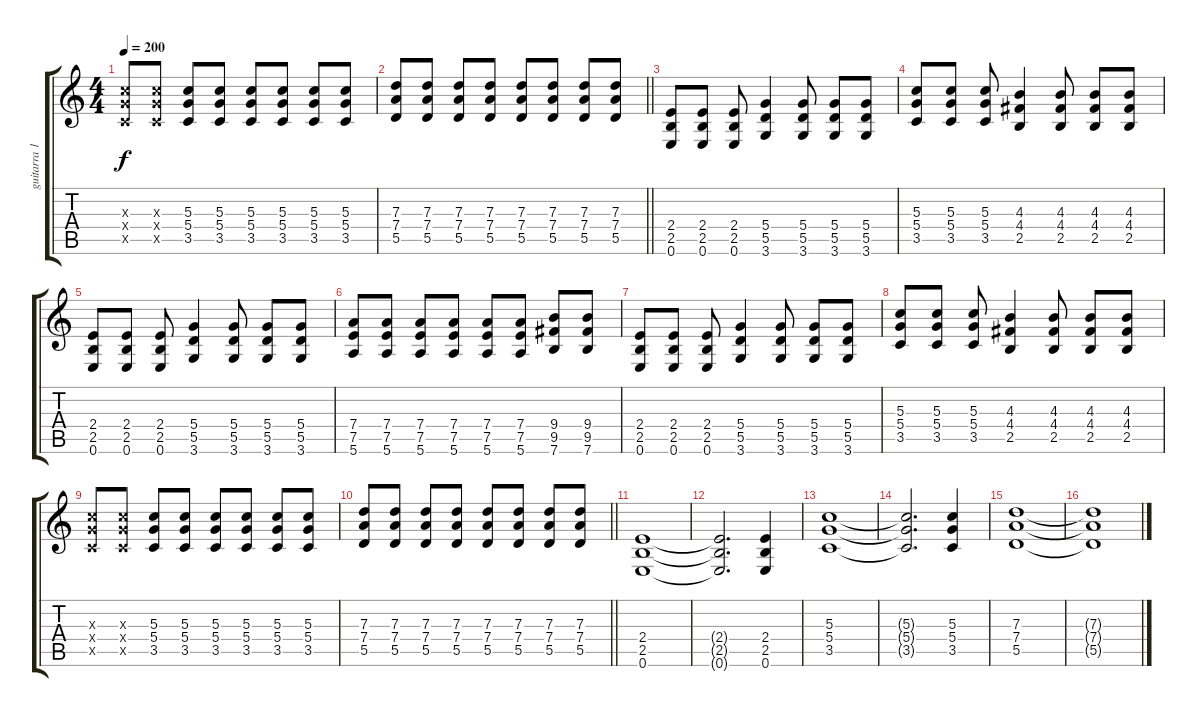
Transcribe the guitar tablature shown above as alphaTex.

\track ("guitarra 1" "guitarra 1") {instrument distortionguitar}
\staff {score tabs}
\tuning (E4 B3 G3 D3 A2 E2) {hide}
\ts (4 4)
\tempo 200
\clef g2
\ks c
(5.3{x} 5.4{x} 3.5{x}).8{dy f} (5.3{x} 5.4{x} 3.5{x}).8 (5.3 5.4 3.5).8 (5.3 5.4 3.5).8 (5.3 5.4 3.5).8 (5.3 5.4 3.5).8 (5.3 5.4 3.5).8 (5.3 5.4 3.5).8 |
\barLineRight lightlight
(7.3 7.4 5.5).8 (7.3 7.4 5.5).8 (7.3 7.4 5.5).8 (7.3 7.4 5.5).8 (7.3 7.4 5.5).8 (7.3 7.4 5.5).8 (7.3 7.4 5.5).8 (7.3 7.4 5.5).8 |
(2.4 2.5 0.6).8 (2.4 2.5 0.6).8 (2.4 2.5 0.6).8 (5.4 5.5 3.6).4 (5.4 5.5 3.6).8 (5.4 5.5 3.6).8 (5.4 5.5 3.6).8 |
(5.3 5.4 3.5).8 (5.3 5.4 3.5).8 (5.3 5.4 3.5).8 (4.3 4.4 2.5).4 (4.3 4.4 2.5).8 (4.3 4.4 2.5).8 (4.3 4.4 2.5).8 |
(2.4 2.5 0.6).8 (2.4 2.5 0.6).8 (2.4 2.5 0.6).8 (5.4 5.5 3.6).4 (5.4 5.5 3.6).8 (5.4 5.5 3.6).8 (5.4 5.5 3.6).8 |
(7.4 7.5 5.6).8 (7.4 7.5 5.6).8 (7.4 7.5 5.6).8 (7.4 7.5 5.6).8 (7.4 7.5 5.6).8 (7.4 7.5 5.6).8 (9.4 9.5 7.6).8 (9.4 9.5 7.6).8 |
(2.4 2.5 0.6).8 (2.4 2.5 0.6).8 (2.4 2.5 0.6).8 (5.4 5.5 3.6).4 (5.4 5.5 3.6).8 (5.4 5.5 3.6).8 (5.4 5.5 3.6).8 |
(5.3 5.4 3.5).8 (5.3 5.4 3.5).8 (5.3 5.4 3.5).8 (4.3 4.4 2.5).4 (4.3 4.4 2.5).8 (4.3 4.4 2.5).8 (4.3 4.4 2.5).8 |
(5.3{x} 5.4{x} 3.5{x}).8 (5.3{x} 5.4{x} 3.5{x}).8 (5.3 5.4 3.5).8 (5.3 5.4 3.5).8 (5.3 5.4 3.5).8 (5.3 5.4 3.5).8 (5.3 5.4 3.5).8 (5.3 5.4 3.5).8 |
\barLineRight lightlight
(7.3 7.4 5.5).8 (7.3 7.4 5.5).8 (7.3 7.4 5.5).8 (7.3 7.4 5.5).8 (7.3 7.4 5.5).8 (7.3 7.4 5.5).8 (7.3 7.4 5.5).8 (7.3 7.4 5.5).8 |
(2.4 2.5 0.6).1 |
(2.4{t} 2.5{t} 0.6{t}).2{d} (2.4 2.5 0.6).4 |
(5.3 5.4 3.5).1 |
(5.3{t} 5.4{t} 3.5{t}).2{d} (5.3 5.4 3.5).4 |
(7.3 7.4 5.5).1 |
(7.3{t} 7.4{t} 5.5{t}).1
